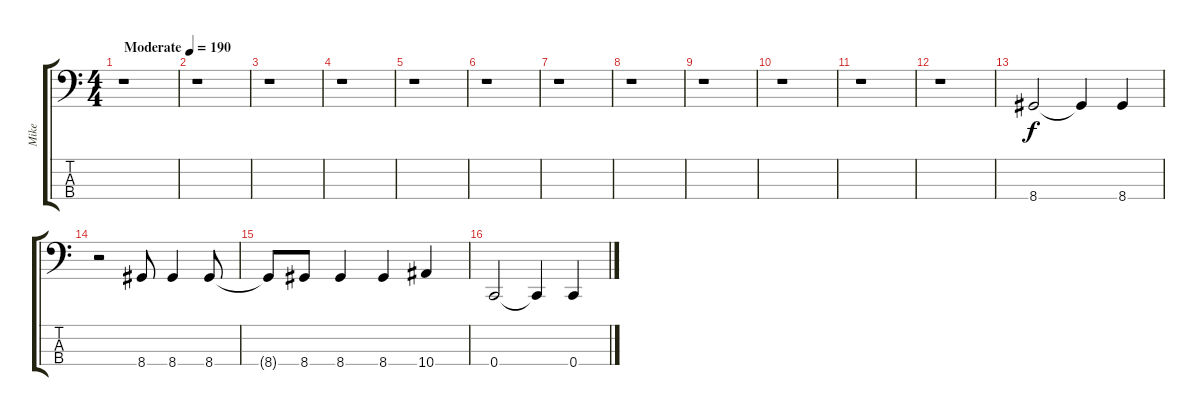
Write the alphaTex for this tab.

\track ("Mike" "Mike") {instrument electricbassfinger}
\staff {score tabs}
\tuning (F2 C2 G1 C1) {hide}
\ts (4 4)
\tempo (190 "Moderate")
\clef f4
\ks c
r.1{dy f instrument electricbassfinger} |
r.1 |
r.1 |
r.1 |
r.1 |
r.1 |
r.1 |
r.1 |
r.1 |
r.1 |
r.1 |
r.1 |
8.4.2 8.4{t}.4 8.4.4 |
r.2 8.4.8 8.4.4 8.4.8 |
8.4{t}.8 8.4.8 8.4.4 8.4.4 10.4.4 |
0.4.2 0.4{t}.4 0.4.4
